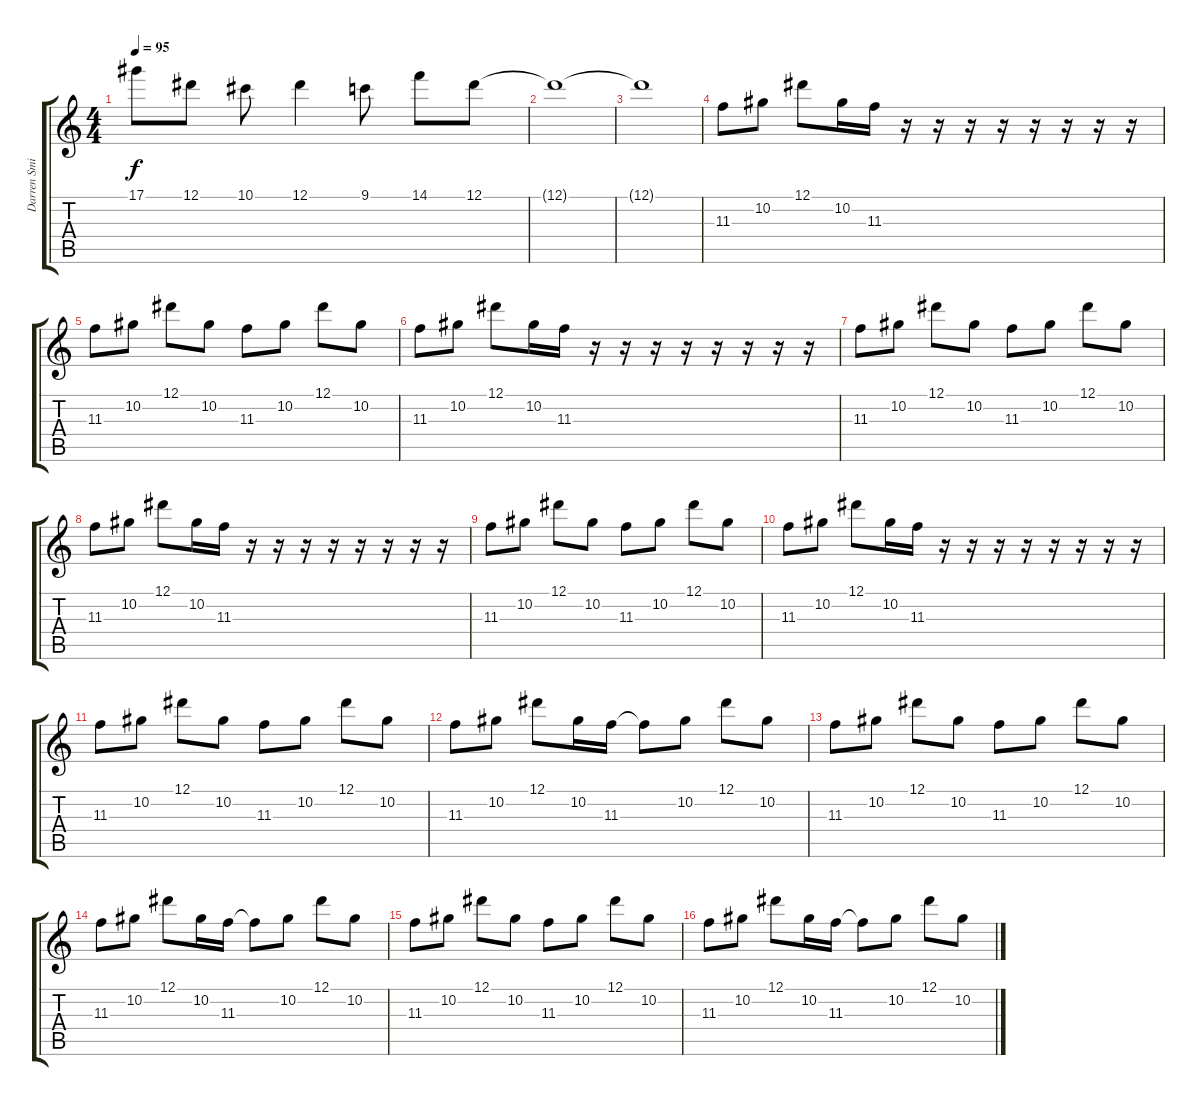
\track ("Darren Smith" "Darren Smi") {instrument distortionguitar}
\staff {score tabs}
\tuning (Eb4 Bb3 Gb3 Db3 Ab2 Db2) {hide}
\ts (4 4)
\tempo 95
\clef g2
\ks c
17.1{t}.8{dy f} 12.1.8 10.1.8 12.1.4 9.1.8 14.1.8 12.1.8 |
12.1{t}.1 |
12.1{t}.1 |
11.3.8 10.2.8 12.1.8 10.2.16 11.3.16 r.16 r.16 r.16 r.16 r.16 r.16 r.16 r.16 |
11.3.8 10.2.8 12.1.8 10.2.8 11.3.8 10.2.8 12.1.8 10.2.8 |
11.3.8 10.2.8 12.1.8 10.2.16 11.3.16 r.16 r.16 r.16 r.16 r.16 r.16 r.16 r.16 |
11.3.8 10.2.8 12.1.8 10.2.8 11.3.8 10.2.8 12.1.8 10.2.8 |
11.3.8 10.2.8 12.1.8 10.2.16 11.3.16 r.16 r.16 r.16 r.16 r.16 r.16 r.16 r.16 |
11.3.8 10.2.8 12.1.8 10.2.8 11.3.8 10.2.8 12.1.8 10.2.8 |
11.3.8 10.2.8 12.1.8 10.2.16 11.3.16 r.16 r.16 r.16 r.16 r.16 r.16 r.16 r.16 |
11.3.8 10.2.8 12.1.8 10.2.8 11.3.8 10.2.8 12.1.8 10.2.8 |
11.3.8 10.2.8 12.1.8 10.2.16 11.3.16 11.3{t}.8 10.2.8 12.1.8 10.2.8 |
11.3.8 10.2.8 12.1.8 10.2.8 11.3.8 10.2.8 12.1.8 10.2.8 |
11.3.8 10.2.8 12.1.8 10.2.16 11.3.16 11.3{t}.8 10.2.8 12.1.8 10.2.8 |
11.3.8 10.2.8 12.1.8 10.2.8 11.3.8 10.2.8 12.1.8 10.2.8 |
11.3.8 10.2.8 12.1.8 10.2.16 11.3.16 11.3{t}.8 10.2.8 12.1.8 10.2.8
